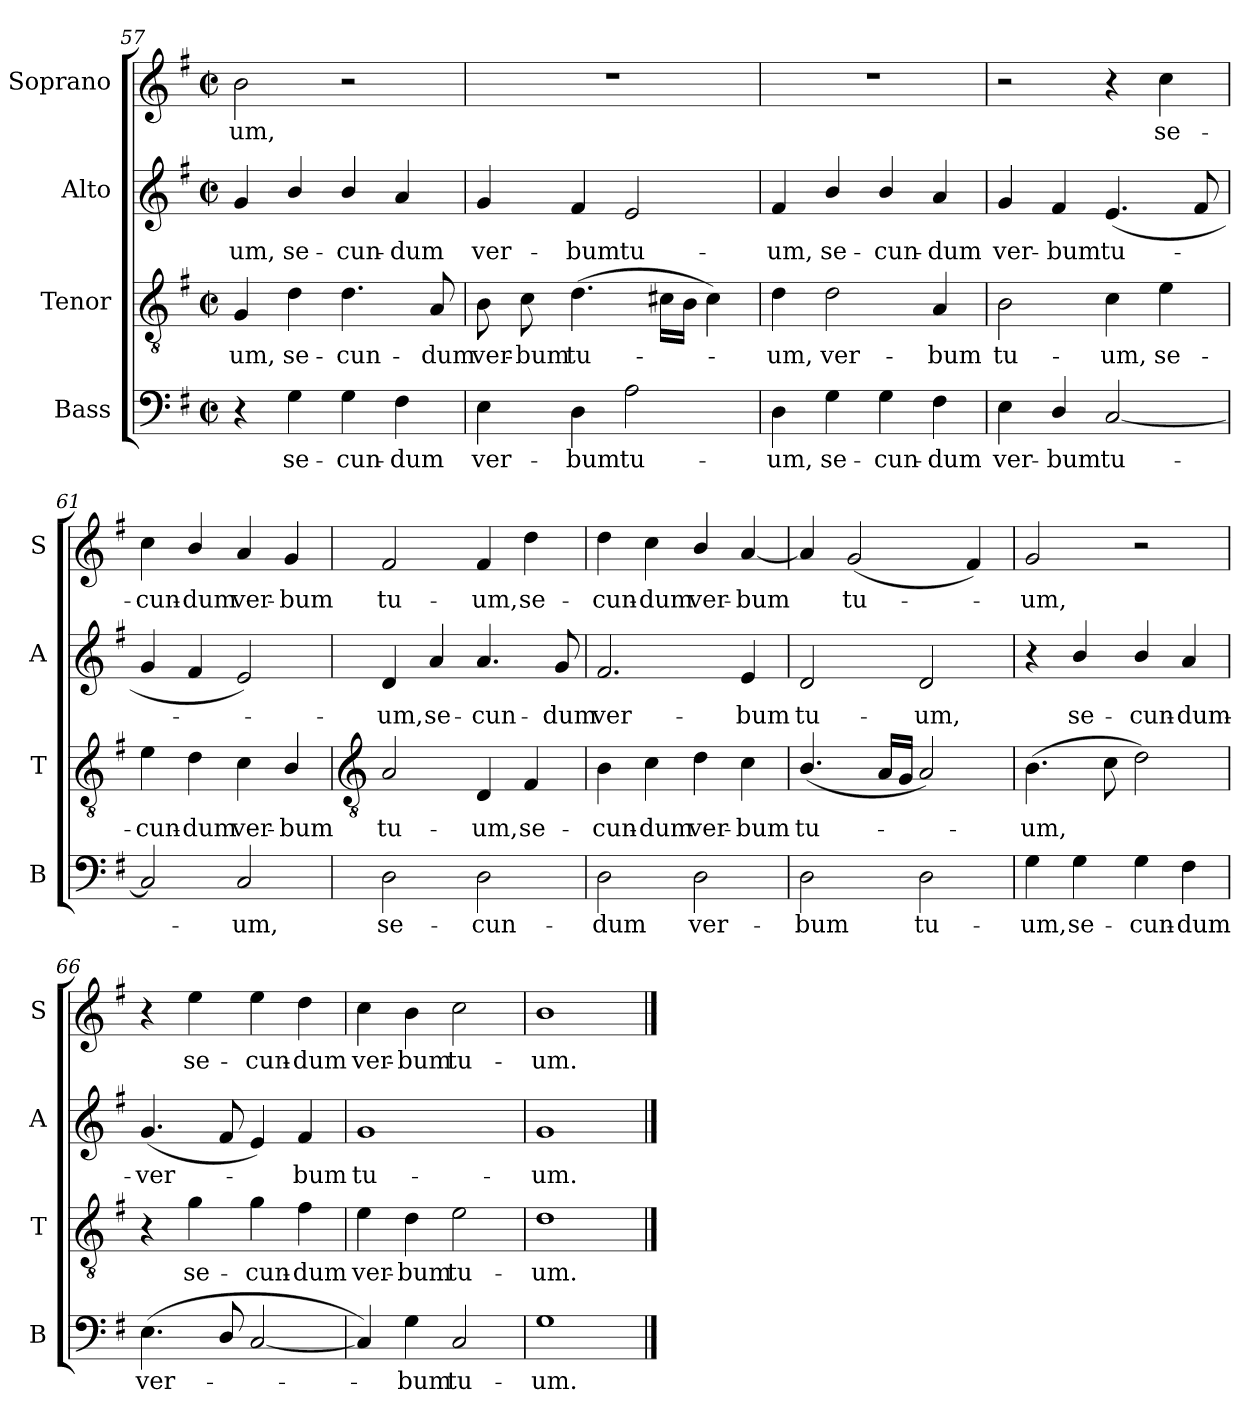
**kern	**text	**kern	**text	**kern	**text	**kern	**text
*part4	*part4	*part3	*part3	*part2	*part2	*part1	*part1
*staff4	*staff4	*staff3	*staff3	*staff2	*staff2	*staff1	*staff1
*I"Bass	*	*I"Tenor	*	*I"Alto	*	*I"Soprano	*
*I'B	*	*I'T	*	*I'A	*	*I'S	*
!!LO:LB:g=z
*clefF4	*	*clefGv2	*	*clefG2	*	*clefG2	*
*k[f#]	*	*k[f#]	*	*k[f#]	*	*k[f#]	*
*G:	*	*G:	*	*G:	*	*G:	*
*M2/2	*	*M2/2	*	*M2/2	*	*M2/2	*
*met(c|)	*	*met(c|)	*	*met(c|)	*	*met(c|)	*
=57	=57	=57	=57	=57	=57	=57	=57
!	!	!	!LO:LY:b	!	!LO:LY:b	!	!LO:LY:b
4r	.	4G	-um,	4g	um,	2b	-um,
!	!LO:LY:b	!	!LO:LY:b	!	!LO:LY:b	!	!
4G	se-	4d	se-	4b/	se-	.	.
!	!LO:LY:b	!	!LO:LY:b	!	!LO:LY:b	!	!
4G	-cun-	4.d	-cun-	4b/	-cun-	2r	.
!	!LO:LY:b	!	!	!	!LO:LY:b	!	!
4F#	-dum	.	.	4a	-dum	.	.
!	!	!	!LO:LY:b	!	!	!	!
.	.	8A	-dum	.	.	.	.
=58	=58	=58	=58	=58	=58	=58	=58
!	!LO:LY:b	!	!LO:LY:b	!	!LO:LY:b	!	!
4E	ver-	8B	ver-	4g	ver-	1r	.
!	!	!	!LO:LY:b	!	!	!	!
.	.	8c	-bum	.	.	.	.
!	!LO:LY:b	!	!LO:LY:b	!	!LO:LY:b	!	!
4D	-bum	(>4.d	tu-	4f#	-bum	.	.
!	!LO:LY:b	!	!	!	!LO:LY:b	!	!
2A	tu-	.	.	2e	tu-	.	.
.	.	16c#XLL	.	.	.	.	.
.	.	16BJJ	.	.	.	.	.
.	.	4c#)	.	.	.	.	.
=59	=59	=59	=59	=59	=59	=59	=59
!	!LO:LY:b	!	!LO:LY:b	!	!LO:LY:b	!	!
4D	-um,	4d	um,	4f#	-um,	1r	.
!	!LO:LY:b	!	!LO:LY:b	!	!LO:LY:b	!	!
4G	se-	2d	ver-	4b/	se-	.	.
!	!LO:LY:b	!	!	!	!LO:LY:b	!	!
4G	-cun-	.	.	4b/	-cun-	.	.
!	!LO:LY:b	!	!LO:LY:b	!	!LO:LY:b	!	!
4F#	-dum	4A	-bum	4a	-dum	.	.
=60	=60	=60	=60	=60	=60	=60	=60
!	!LO:LY:b	!	!LO:LY:b	!	!LO:LY:b	!	!
4E	ver-	2B	tu-	4g	ver-	2r	.
!	!LO:LY:b	!	!	!	!LO:LY:b	!	!
4D/	-bum	.	.	4f#	-bum	.	.
!	!LO:LY:b	!	!LO:LY:b	!	!LO:LY:b	!	!
[2C	tu-	4c	-um,	(<4.e	tu-	4r	.
!	!	!	!LO:LY:b	!	!	!	!LO:LY:b
.	.	4e	se-	.	.	4cc	se-
.	.	.	.	8f#	.	.	.
=61	=61	=61	=61	=61	=61	=61	=61
!	!	!	!LO:LY:b	!	!	!	!LO:LY:b
2C]	.	4e	-cun-	4g	.	4cc	-cun-
!	!	!	!LO:LY:b	!	!	!	!LO:LY:b
.	.	4d	-dum	4f#	.	4b/	-dum
!	!LO:LY:b	!	!LO:LY:b	!	!	!	!LO:LY:b
2C	um,	4c	ver-	2e)	.	4a	ver-
!	!	!	!LO:LY:b	!	!	!	!LO:LY:b
.	.	4B/	-bum	.	.	4g	-bum
!!LO:LB:g=z
=62	=62	=62	=62	=62	=62	=62	=62
*	*	*clefGv2	*	*	*	*	*
!	!LO:LY:b	!	!LO:LY:b	!	!LO:LY:b	!	!LO:LY:b
2D	se-	2A	tu-	4d	um,	2f#	tu-
!	!	!	!	!	!LO:LY:b	!	!
.	.	.	.	4a	se-	.	.
!	!LO:LY:b	!	!LO:LY:b	!	!LO:LY:b	!	!LO:LY:b
2D	-cun-	4D	-um,	4.a	-cun-	4f#	-um,
!	!	!	!LO:LY:b	!	!	!	!LO:LY:b
.	.	4F#	se-	.	.	4dd	se-
!	!	!	!	!	!LO:LY:b	!	!
.	.	.	.	8g	-dum	.	.
=63	=63	=63	=63	=63	=63	=63	=63
!	!LO:LY:b	!	!LO:LY:b	!	!LO:LY:b	!	!LO:LY:b
2D	-dum	4B	-cun-	2.f#	ver-	4dd	-cun-
!	!	!	!LO:LY:b	!	!	!	!LO:LY:b
.	.	4c	-dum	.	.	4cc	-dum
!	!LO:LY:b	!	!LO:LY:b	!	!	!	!LO:LY:b
2D	ver-	4d	ver-	.	.	4b/	ver-
!	!	!	!LO:LY:b	!	!LO:LY:b	!	!LO:LY:b
.	.	4c	-bum	4e	-bum	[4a	-bum
=64	=64	=64	=64	=64	=64	=64	=64
!	!LO:LY:b	!	!LO:LY:b	!	!LO:LY:b	!	!
2D	-bum	(<4.B/	tu-	2d	tu-	4a]	.
!	!	!	!	!	!	!	!LO:LY:b
.	.	.	.	.	.	(<2g	tu-
.	.	16ALL	.	.	.	.	.
.	.	16GJJ	.	.	.	.	.
!	!LO:LY:b	!	!	!	!LO:LY:b	!	!
2D	tu-	2A)	.	2d	-um,	.	.
.	.	.	.	.	.	4f#)	.
=65	=65	=65	=65	=65	=65	=65	=65
!	!LO:LY:b	!	!LO:LY:b	!	!	!	!LO:LY:b
4G	-um,	(>4.B	um,	4r	.	2g	um,
!	!LO:LY:b	!	!	!	!LO:LY:b	!	!
4G	se-	.	.	4b/	se-	.	.
.	.	8c	.	.	.	.	.
!	!LO:LY:b	!	!	!	!LO:LY:b	!	!
4G	-cun-	2d)	.	4b/	-cun-	2r	.
!	!LO:LY:b	!	!	!	!LO:LY:b	!	!
4F#	-dum	.	.	4a	-dum-	.	.
=66	=66	=66	=66	=66	=66	=66	=66
!	!LO:LY:b	!	!	!	!LO:LY:b	!	!
(<4.E	ver-	4r	.	(<4.g	-ver-	4r	.
!	!	!	!LO:LY:b	!	!	!	!LO:LY:b
.	.	4g	se-	.	.	4ee	se-
8D/	.	.	.	8f#	.	.	.
!	!	!	!LO:LY:b	!	!	!	!LO:LY:b
[2C	.	4g	-cun-	4e)	.	4ee	-cun-
!	!	!	!LO:LY:b	!	!LO:LY:b	!	!LO:LY:b
.	.	4f#	-dum	4f#	bum	4dd	-dum
=67	=67	=67	=67	=67	=67	=67	=67
!	!	!	!LO:LY:b	!	!LO:LY:b	!	!LO:LY:b
4C])	.	4e	ver-	1g	tu-	4cc	ver-
!	!LO:LY:b	!	!LO:LY:b	!	!	!	!LO:LY:b
4G	bum	4d	-bum	.	.	4b	-bum
!	!LO:LY:b	!	!LO:LY:b	!	!	!	!LO:LY:b
2C	tu-	2e	tu-	.	.	2cc	tu-
=68	=68	=68	=68	=68	=68	=68	=68
!	!LO:LY:b	!	!LO:LY:b	!	!LO:LY:b	!	!LO:LY:b
1G	-um.	1d	-um.	1g	-um.	1b	-um.
==	==	==	==	==	==	==	==
*-	*-	*-	*-	*-	*-	*-	*-
